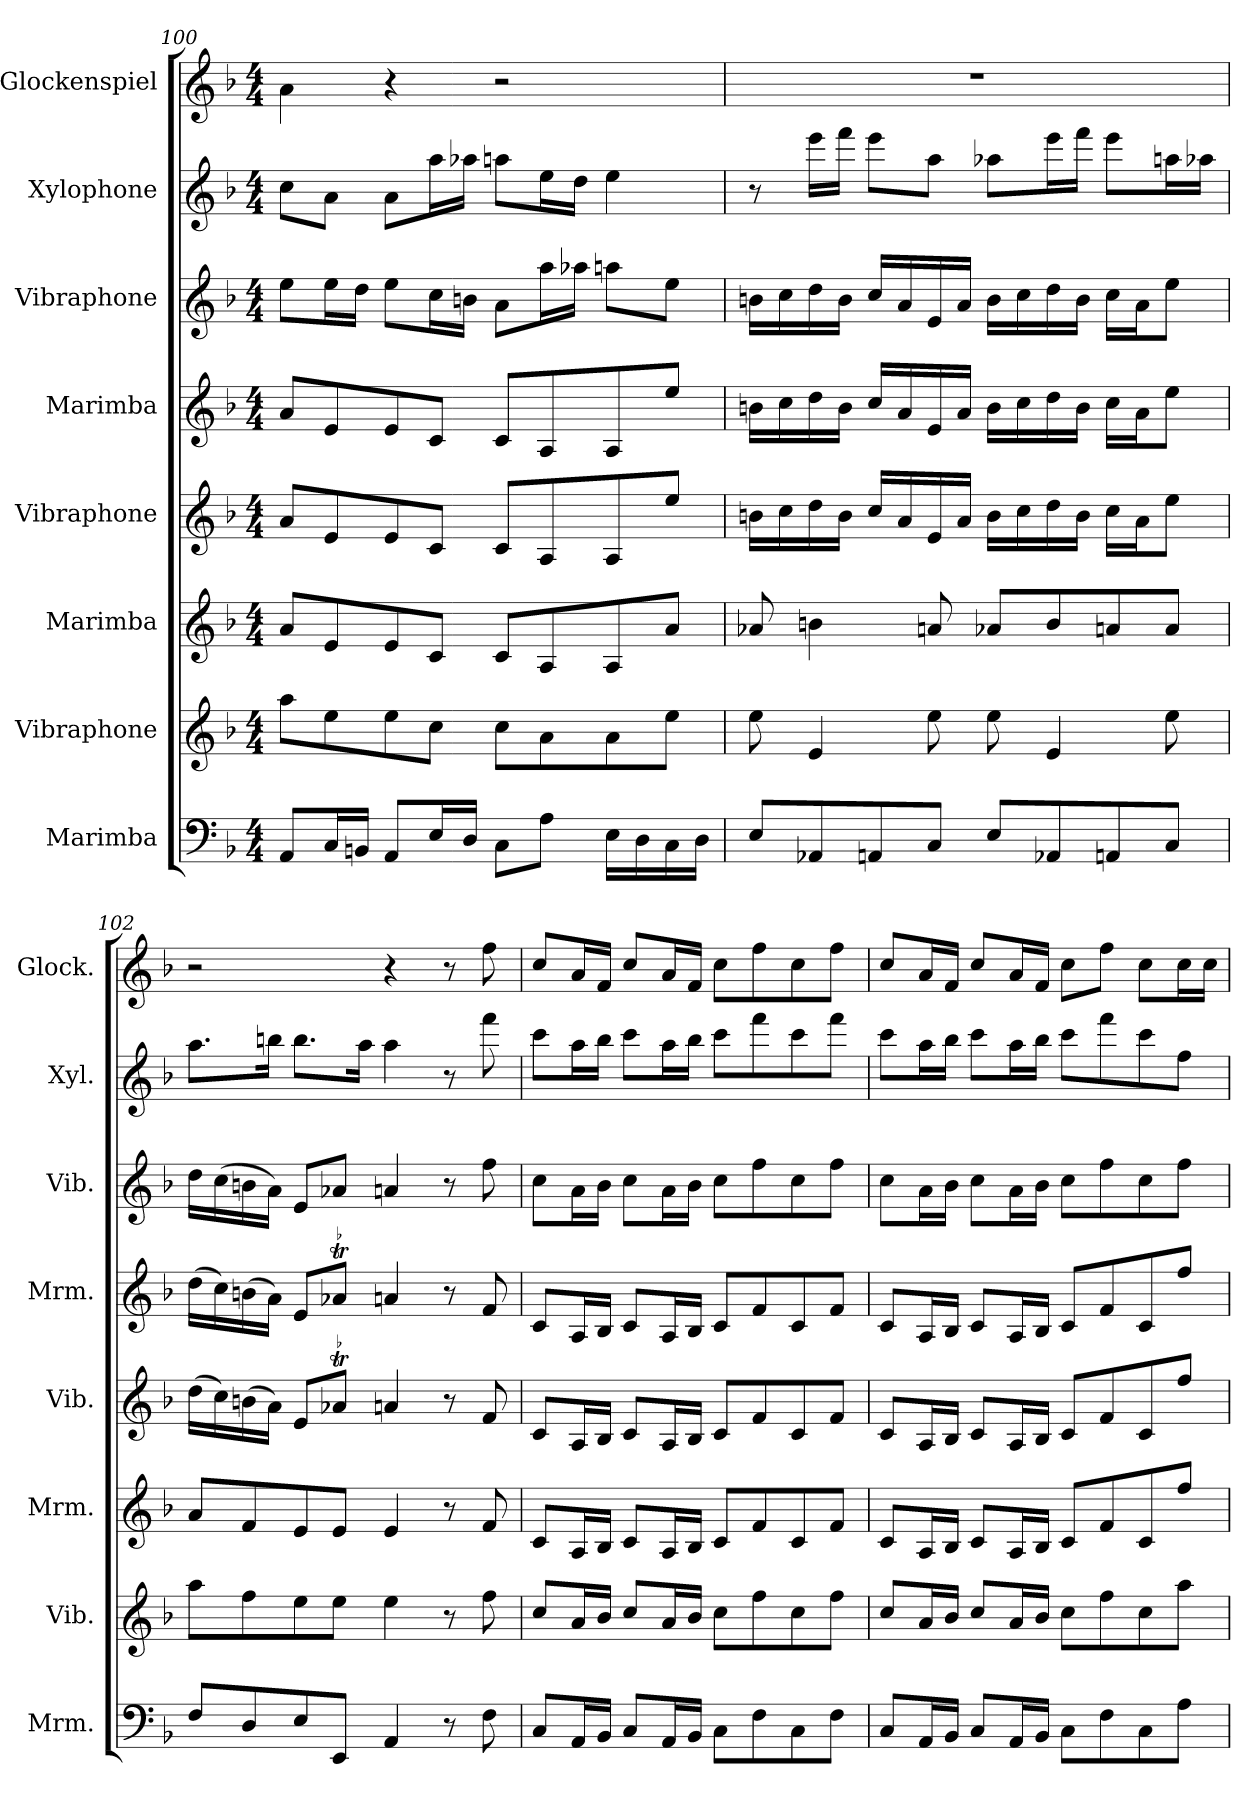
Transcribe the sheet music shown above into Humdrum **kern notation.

**kern	**kern	**kern	**kern	**kern	**kern	**kern	**kern
*part8	*part7	*part6	*part5	*part4	*part3	*part2	*part1
*staff8	*staff7	*staff6	*staff5	*staff4	*staff3	*staff2	*staff1
*I"Marimba	*I"Vibraphone	*I"Marimba	*I"Vibraphone	*I"Marimba	*I"Vibraphone	*I"Xylophone	*I"Glockenspiel
*I'Mrm.	*I'Vib.	*I'Mrm.	*I'Vib.	*I'Mrm.	*I'Vib.	*I'Xyl.	*I'Glock.
*clefF4	*clefG2	*clefG2	*clefG2	*clefG2	*clefG2	*clefG2	*clefG2
*	*	*	*	*	*	*ITrd-7c-12	*ITrd-14c-24
*k[b-]	*k[b-]	*k[b-]	*k[b-]	*k[b-]	*k[b-]	*k[b-]	*k[b-]
*M4/4	*M4/4	*M4/4	*M4/4	*M4/4	*M4/4	*M4/4	*M4/4
=100	=100	=100	=100	=100	=100	=100	=100
8AA/L	8aa\L	8a/L	8a/L	8a/L	8ee\L	8ccc\L	4aaa\
16C/L	8ee\	8e/	8e/	8e/	16ee\L	8aa\J	.
16BBn/JJ	.	.	.	.	16dd\JJ	.	.
8AA/L	8ee\	8e/	8e/	8e/	8ee\L	8aa\L	4r
16E/L	8cc\J	8c/J	8c/J	8c/J	16cc\L	16aaa\L	.
16D/JJ	.	.	.	.	16bn\JJ	16aaa-X\JJ	.
8C\L	8cc\L	8c/L	8c/L	8c/L	8a\L	8aaan\L	2r
8A\J	8a\	8A/	8A/	8A/	16aa\L	16eee\L	.
.	.	.	.	.	16aa-X\JJ	16ddd\JJ	.
16E\LL	8a\	8A/	8A/	8A/	8aan\L	4eee\	.
16D\	.	.	.	.	.	.	.
16C\	8ee\J	8a/J	8ee/J	8ee/J	8ee\J	.	.
16D\JJ	.	.	.	.	.	.	.
=101	=101	=101	=101	=101	=101	=101	=101
8E/L	8ee\	8a-X/	16bn\LL	16bn\LL	16bn\LL	8r	1r
.	.	.	16cc\	16cc\	16cc\	.	.
8AA-X/	4e/	4bn\	16dd\	16dd\	16dd\	16eeee\LL	.
.	.	.	16b\JJ	16b\JJ	16b\JJ	16ffff\JJ	.
8AAn/	.	.	16cc/LL	16cc/LL	16cc/LL	8eeee\L	.
.	.	.	16a/	16a/	16a/	.	.
8C/J	8ee\	8an/	16e/	16e/	16e/	8aaa\J	.
.	.	.	16a/JJ	16a/JJ	16a/JJ	.	.
8E/L	8ee\	8a-X/L	16b\LL	16b\LL	16b\LL	8aaa-X\L	.
.	.	.	16cc\	16cc\	16cc\	.	.
8AA-X/	4e/	8b/	16dd\	16dd\	16dd\	16eeee\L	.
.	.	.	16b\JJ	16b\JJ	16b\JJ	16ffff\JJ	.
8AAn/	.	8an/	16cc\LL	16cc\LL	16cc\LL	8eeee\L	.
.	.	.	16a\J	16a\J	16a\J	.	.
8C/J	8ee\	8a/J	8ee\J	8ee\J	8ee\J	16aaan\L	.
.	.	.	.	.	.	16aaa-X\JJ	.
=102	=102	=102	=102	=102	=102	=102	=102
8F/L	8aa\L	8a/L	(>16dd\LL	(>16dd\LL	16dd\LL	8.aaa\L	2r
.	.	.	16cc\)	16cc\)	(>16cc\	.	.
8D/	8ff\	8f/	(>16bn\	(>16bn\	16bn\	.	.
.	.	.	16a\JJ)	16a\JJ)	16a\JJ)	16bbbn\Jk	.
8E/	8ee\	8e/	8e/L	8e/L	8e/L	8.bbb\L	.
8EE/J	8ee\J	8e/J	8a-XT/J	8a-XT/J	8a-X/J	.	.
.	.	.	.	.	.	16aaa\Jk	.
4AA/	4ee\	4e/	4an/	4an/	4an/	4aaa\	4r
8r	8r	8r	8r	8r	8r	8r	8r
8F\	8ff\	8f/	8f/	8f/	8ff\	8ffff\	8ffff\
!!LO:LB:g=z
=103	=103	=103	=103	=103	=103	=103	=103
8C/L	8cc/L	8c/L	8c/L	8c/L	8cc\L	8cccc\L	8cccc/L
16AA/L	16a/L	16A/L	16A/L	16A/L	16a\L	16aaa\L	16aaa/L
16BB-/JJ	16b-/JJ	16B-/JJ	16B-/JJ	16B-/JJ	16b-\JJ	16bbb-\JJ	16fff/JJ
8C/L	8cc/L	8c/L	8c/L	8c/L	8cc\L	8cccc\L	8cccc/L
16AA/L	16a/L	16A/L	16A/L	16A/L	16a\L	16aaa\L	16aaa/L
16BB-/JJ	16b-/JJ	16B-/JJ	16B-/JJ	16B-/JJ	16b-\JJ	16bbb-\JJ	16fff/JJ
8C\L	8cc\L	8c/L	8c/L	8c/L	8cc\L	8cccc\L	8cccc\L
8F\	8ff\	8f/	8f/	8f/	8ff\	8ffff\	8ffff\
8C\	8cc\	8c/	8c/	8c/	8cc\	8cccc\	8cccc\
8F\J	8ff\J	8f/J	8f/J	8f/J	8ff\J	8ffff\J	8ffff\J
=104	=104	=104	=104	=104	=104	=104	=104
8C/L	8cc/L	8c/L	8c/L	8c/L	8cc\L	8cccc\L	8cccc/L
16AA/L	16a/L	16A/L	16A/L	16A/L	16a\L	16aaa\L	16aaa/L
16BB-/JJ	16b-/JJ	16B-/JJ	16B-/JJ	16B-/JJ	16b-\JJ	16bbb-\JJ	16fff/JJ
8C/L	8cc/L	8c/L	8c/L	8c/L	8cc\L	8cccc\L	8cccc/L
16AA/L	16a/L	16A/L	16A/L	16A/L	16a\L	16aaa\L	16aaa/L
16BB-/JJ	16b-/JJ	16B-/JJ	16B-/JJ	16B-/JJ	16b-\JJ	16bbb-\JJ	16fff/JJ
8C\L	8cc\L	8c/L	8c/L	8c/L	8cc\L	8cccc\L	8cccc\L
8F\	8ff\	8f/	8f/	8f/	8ff\	8ffff\	8ffff\J
8C\	8cc\	8c/	8c/	8c/	8cc\	8cccc\	8cccc\L
8A\J	8aa\J	8ff/J	8ff/J	8ff/J	8ff\J	8fff\J	16cccc\L
.	.	.	.	.	.	.	16cccc\JJ
=	=	=	=	=	=	=	=
*-	*-	*-	*-	*-	*-	*-	*-
